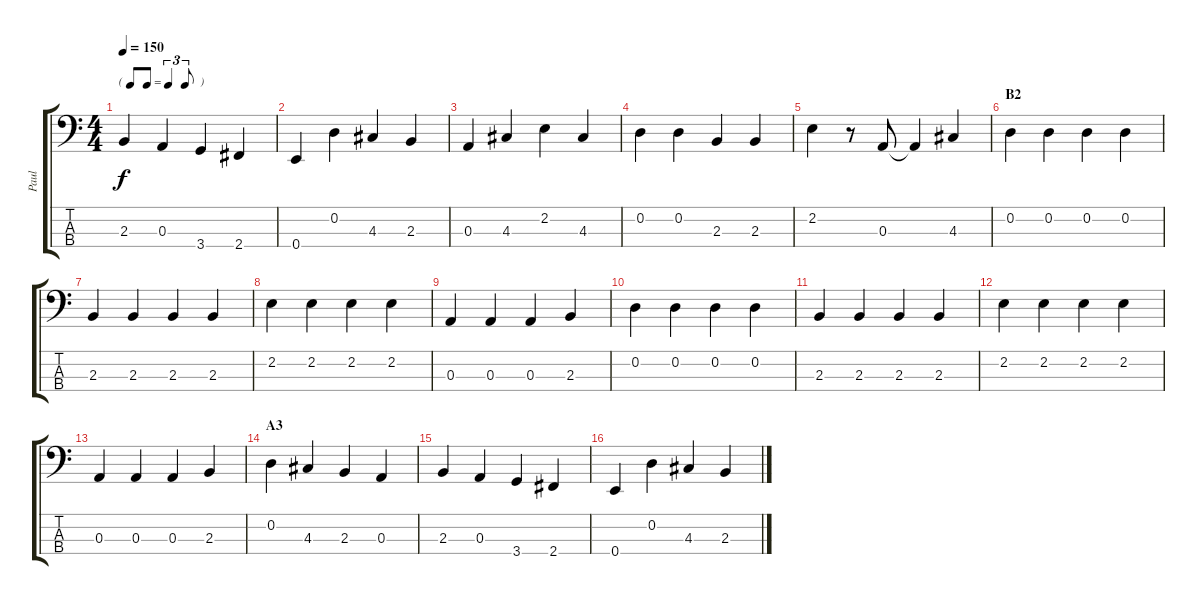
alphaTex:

\track ("Paul" "Paul") {instrument electricbasspick}
\staff {score tabs}
\tuning (G2 D2 A1 E1) {hide}
\ts (4 4)
\tf triplet8th
\tempo 150
\clef f4
\ks c
2.3.4{dy f} 0.3.4 3.4.4 2.4.4 |
0.4.4 0.2.4 4.3.4 2.3.4 |
0.3.4 4.3.4 2.2.4 4.3.4 |
0.2.4 0.2.4 2.3.4 2.3.4 |
2.2.4 r.8 0.3.8 0.3{t}.4 4.3.4 |
\section ("" "B2")
0.2.4 0.2.4 0.2.4 0.2.4 |
2.3.4 2.3.4 2.3.4 2.3.4 |
2.2.4 2.2.4 2.2.4 2.2.4 |
0.3.4 0.3.4 0.3.4 2.3.4 |
0.2.4 0.2.4 0.2.4 0.2.4 |
2.3.4 2.3.4 2.3.4 2.3.4 |
2.2.4 2.2.4 2.2.4 2.2.4 |
0.3.4 0.3.4 0.3.4 2.3.4 |
\section ("" "A3")
0.2.4 4.3.4 2.3.4 0.3.4 |
2.3.4 0.3.4 3.4.4 2.4.4 |
0.4.4 0.2.4 4.3.4 2.3.4
